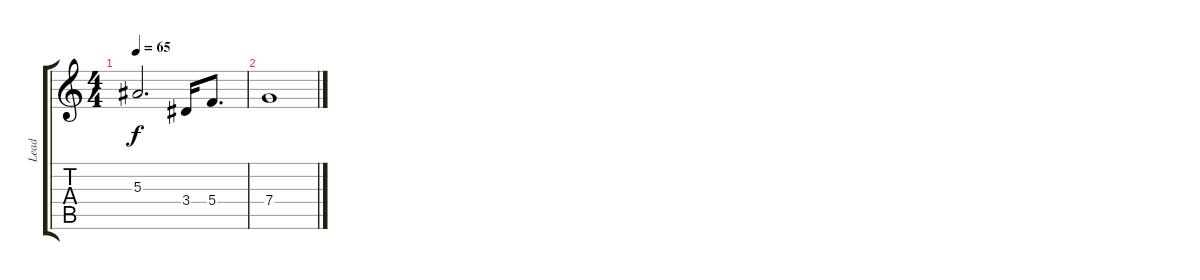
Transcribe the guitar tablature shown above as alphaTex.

\track ("Lead" "Lead") {instrument distortionguitar}
\staff {score tabs}
\tuning (D4 A3 F3 C3 G2 C2) {hide}
\ts (4 4)
\tempo 65
\clef g2
\ks c
5.3.2{d dy f} 3.4.16 5.4.8{d} |
7.4.1
